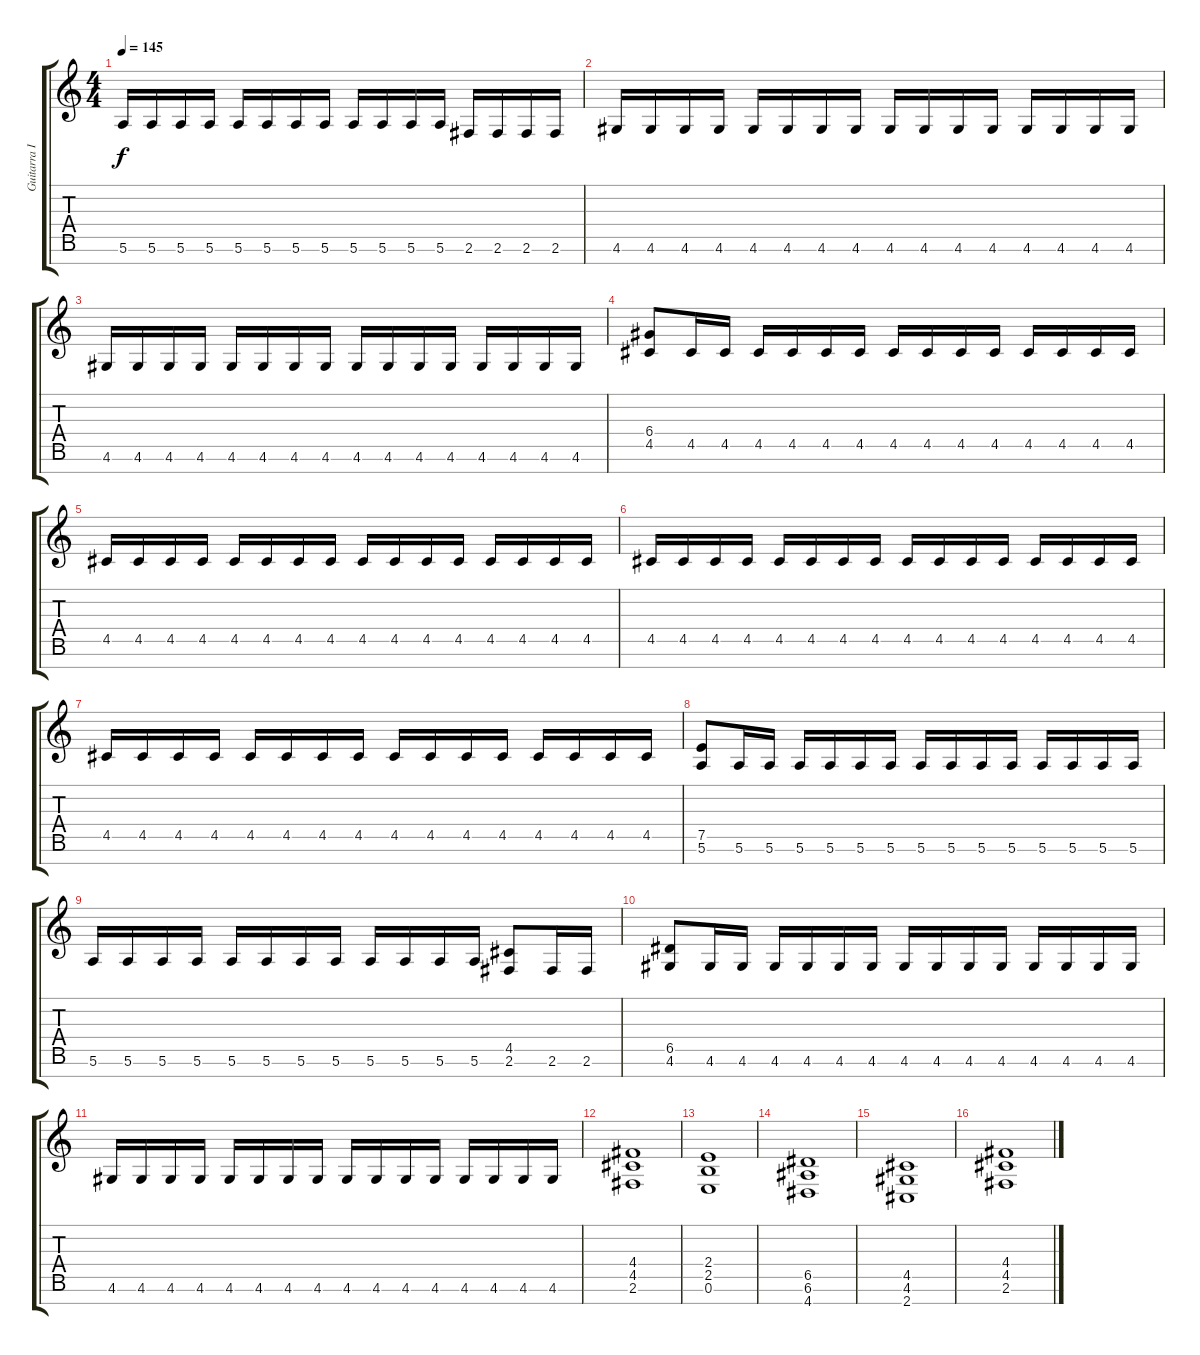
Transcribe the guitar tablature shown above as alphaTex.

\track ("Guitarra I" "Guitarra I") {instrument distortionguitar}
\staff {score tabs}
\tuning (E4 B3 G3 D3 A2 E2 B1) {hide}
\ts (4 4)
\tempo 145
\clef g2
\ks c
5.6.16{dy f} 5.6.16 5.6.16 5.6.16 5.6.16 5.6.16 5.6.16 5.6.16 5.6.16 5.6.16 5.6.16 5.6.16 2.6.16 2.6.16 2.6.16 2.6.16 |
4.6.16 4.6.16 4.6.16 4.6.16 4.6.16 4.6.16 4.6.16 4.6.16 4.6.16 4.6.16 4.6.16 4.6.16 4.6.16 4.6.16 4.6.16 4.6.16 |
4.6.16 4.6.16 4.6.16 4.6.16 4.6.16 4.6.16 4.6.16 4.6.16 4.6.16 4.6.16 4.6.16 4.6.16 4.6.16 4.6.16 4.6.16 4.6.16 |
(6.4 4.5).8 4.5.16 4.5.16 4.5.16 4.5.16 4.5.16 4.5.16 4.5.16 4.5.16 4.5.16 4.5.16 4.5.16 4.5.16 4.5.16 4.5.16 |
4.5.16 4.5.16 4.5.16 4.5.16 4.5.16 4.5.16 4.5.16 4.5.16 4.5.16 4.5.16 4.5.16 4.5.16 4.5.16 4.5.16 4.5.16 4.5.16 |
4.5.16 4.5.16 4.5.16 4.5.16 4.5.16 4.5.16 4.5.16 4.5.16 4.5.16 4.5.16 4.5.16 4.5.16 4.5.16 4.5.16 4.5.16 4.5.16 |
4.5.16 4.5.16 4.5.16 4.5.16 4.5.16 4.5.16 4.5.16 4.5.16 4.5.16 4.5.16 4.5.16 4.5.16 4.5.16 4.5.16 4.5.16 4.5.16 |
(7.5 5.6).8 5.6.16 5.6.16 5.6.16 5.6.16 5.6.16 5.6.16 5.6.16 5.6.16 5.6.16 5.6.16 5.6.16 5.6.16 5.6.16 5.6.16 |
5.6.16 5.6.16 5.6.16 5.6.16 5.6.16 5.6.16 5.6.16 5.6.16 5.6.16 5.6.16 5.6.16 5.6.16 (4.5 2.6).8 2.6.16 2.6.16 |
(6.5 4.6).8 4.6.16 4.6.16 4.6.16 4.6.16 4.6.16 4.6.16 4.6.16 4.6.16 4.6.16 4.6.16 4.6.16 4.6.16 4.6.16 4.6.16 |
4.6.16 4.6.16 4.6.16 4.6.16 4.6.16 4.6.16 4.6.16 4.6.16 4.6.16 4.6.16 4.6.16 4.6.16 4.6.16 4.6.16 4.6.16 4.6.16 |
(4.4 4.5 2.6).1 |
(2.4 2.5 0.6).1 |
(6.5 6.6 4.7).1 |
(4.5 4.6 2.7).1 |
(4.4 4.5 2.6).1
